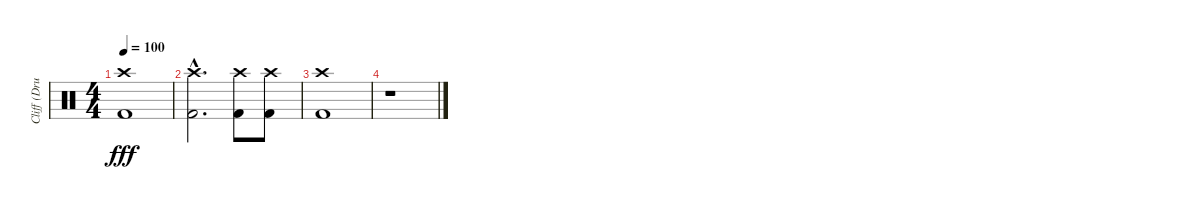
\track ("Cliff (Drums)" "Cliff (Dru") {instrument percussion}
\staff {score}
\articulation defaults
\ts (4 4)
\tempo 100
\clef neutral
\ks c
("Crash high (hit)" "Kick (hit) 2").1{dy fff} |
("Crash high (hit)"{hac} "Kick (hit) 2"{hac}).2{d} ("Crash high (hit)" "Kick (hit) 2").8 ("Crash high (hit)" "Kick (hit) 2").8 |
("Crash high (hit)" "Kick (hit) 2").1 |
r.1
